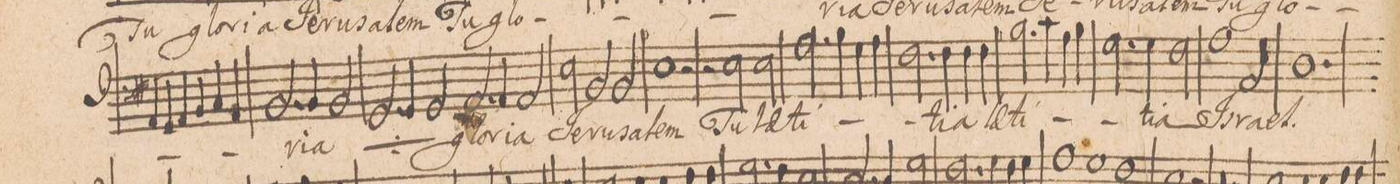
**kern	**text
*I"BASSVS.	*
*clefF4	*
*k[f#]	*
*met(c|)	*
*M3/2	*
4AA/	.
4GG/	.
4AA/	.
4BB/	.
4C/	.
4AA/	.
=54-	=54-
2.BB/	.
4BB/	-ri-
2BB/	-a
=55-	=55-
*	*ij
2.GG/	glo-
4GG/	-ri-
2GG/	-a
=56-	=56-
*	*Xij
2.AA/	glo-
4AA/	-ri-
2AA/	-a
=57-	=57-
2E\	Je-
2BB/	-ru-
2BB/	-sa-
=58-	=58-
1E\	-lem
2r	.
=59-	=59-
2r	.
2E\	Tu
2E\	lae-
=60-	=60-
2.A\	-ti-
4B\	.
4G\	.
4A\	.
=61-	=61-
2.F#\	.
4F#\	-ti-
4F#\	-a
4F#\	lae-
=62-	=62-
2.B\	-ti-
4c\	.
4A\	.
4B\	.
=63-	=63-
2.G\	.
4G\	-ti-
2F#\	-a
=64-	=64-
1A\	Is-
2AA/	-ra-
=65-	=65-
1.D\	-el
=66-	=66-
1.rA	.
=67-	=67-
*-	*-
